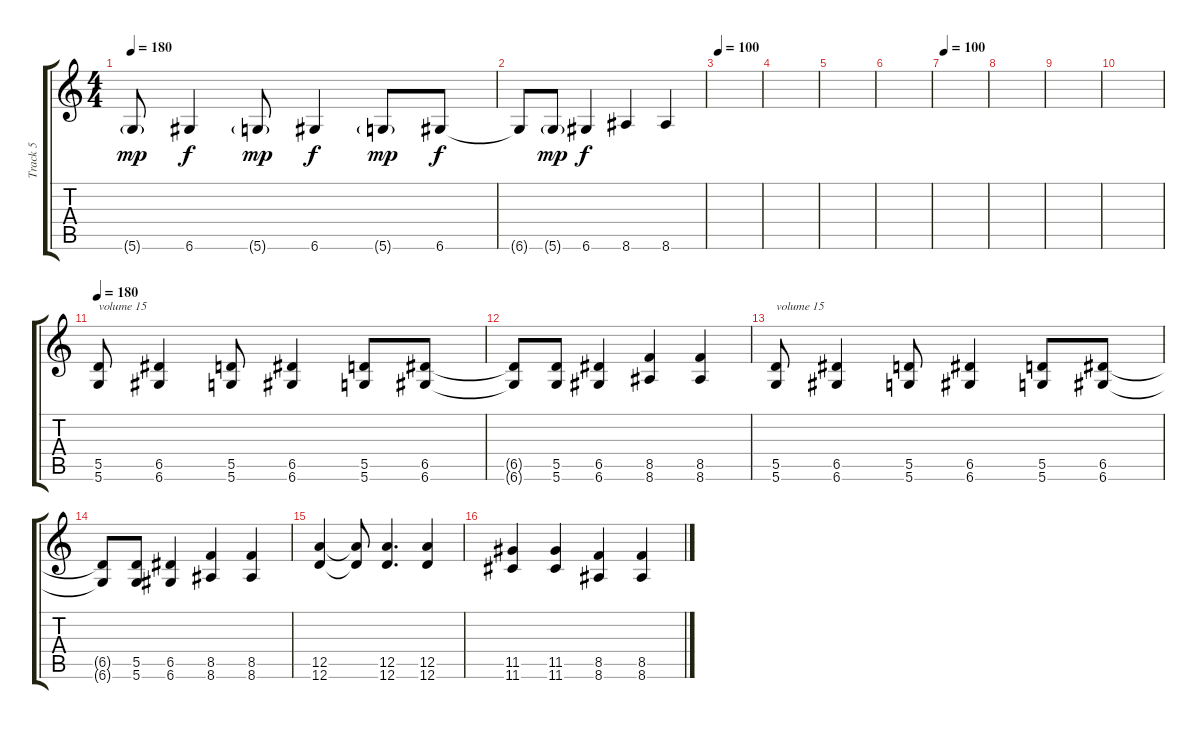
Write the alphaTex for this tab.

\track ("Track 5" "Track 5") {instrument distortionguitar}
\staff {score tabs}
\tuning (E4 B3 G3 D3 A2 D2) {hide}
\ts (4 4)
\tempo 180
\clef g2
\ks c
5.6{g}.8{dy mp} 6.6.4{dy f} 5.6{g}.8{dy mp} 6.6.4{dy f} 5.6{g}.8{dy mp} 6.6.8{dy f} |
6.6{t}.8 5.6{g}.8{dy mp} 6.6.4{dy f} 8.6.4 8.6.4 |
\tempo 100
|
|
|
|
\tempo 100
|
|
|
|
\tempo 180
(5.5 5.6).8{txt "volume 15" volume 15 instrument distortionguitar} (6.5 6.6).4 (5.5 5.6).8 (6.5 6.6).4 (5.5 5.6).8 (6.5 6.6).8 |
(6.5{t} 6.6{t}).8 (5.5 5.6).8 (6.5 6.6).4 (8.5 8.6).4 (8.5 8.6).4 |
(5.5 5.6).8{txt "volume 15" volume 15 instrument distortionguitar} (6.5 6.6).4 (5.5 5.6).8 (6.5 6.6).4 (5.5 5.6).8 (6.5 6.6).8 |
(6.5{t} 6.6{t}).8 (5.5 5.6).8 (6.5 6.6).4 (8.5 8.6).4 (8.5 8.6).4 |
(12.5 12.6).4 (12.5{t} 12.6{t}).8 (12.5 12.6).4{d} (12.5 12.6).4 |
(11.5 11.6).4 (11.5 11.6).4 (8.5 8.6).4 (8.5 8.6).4
